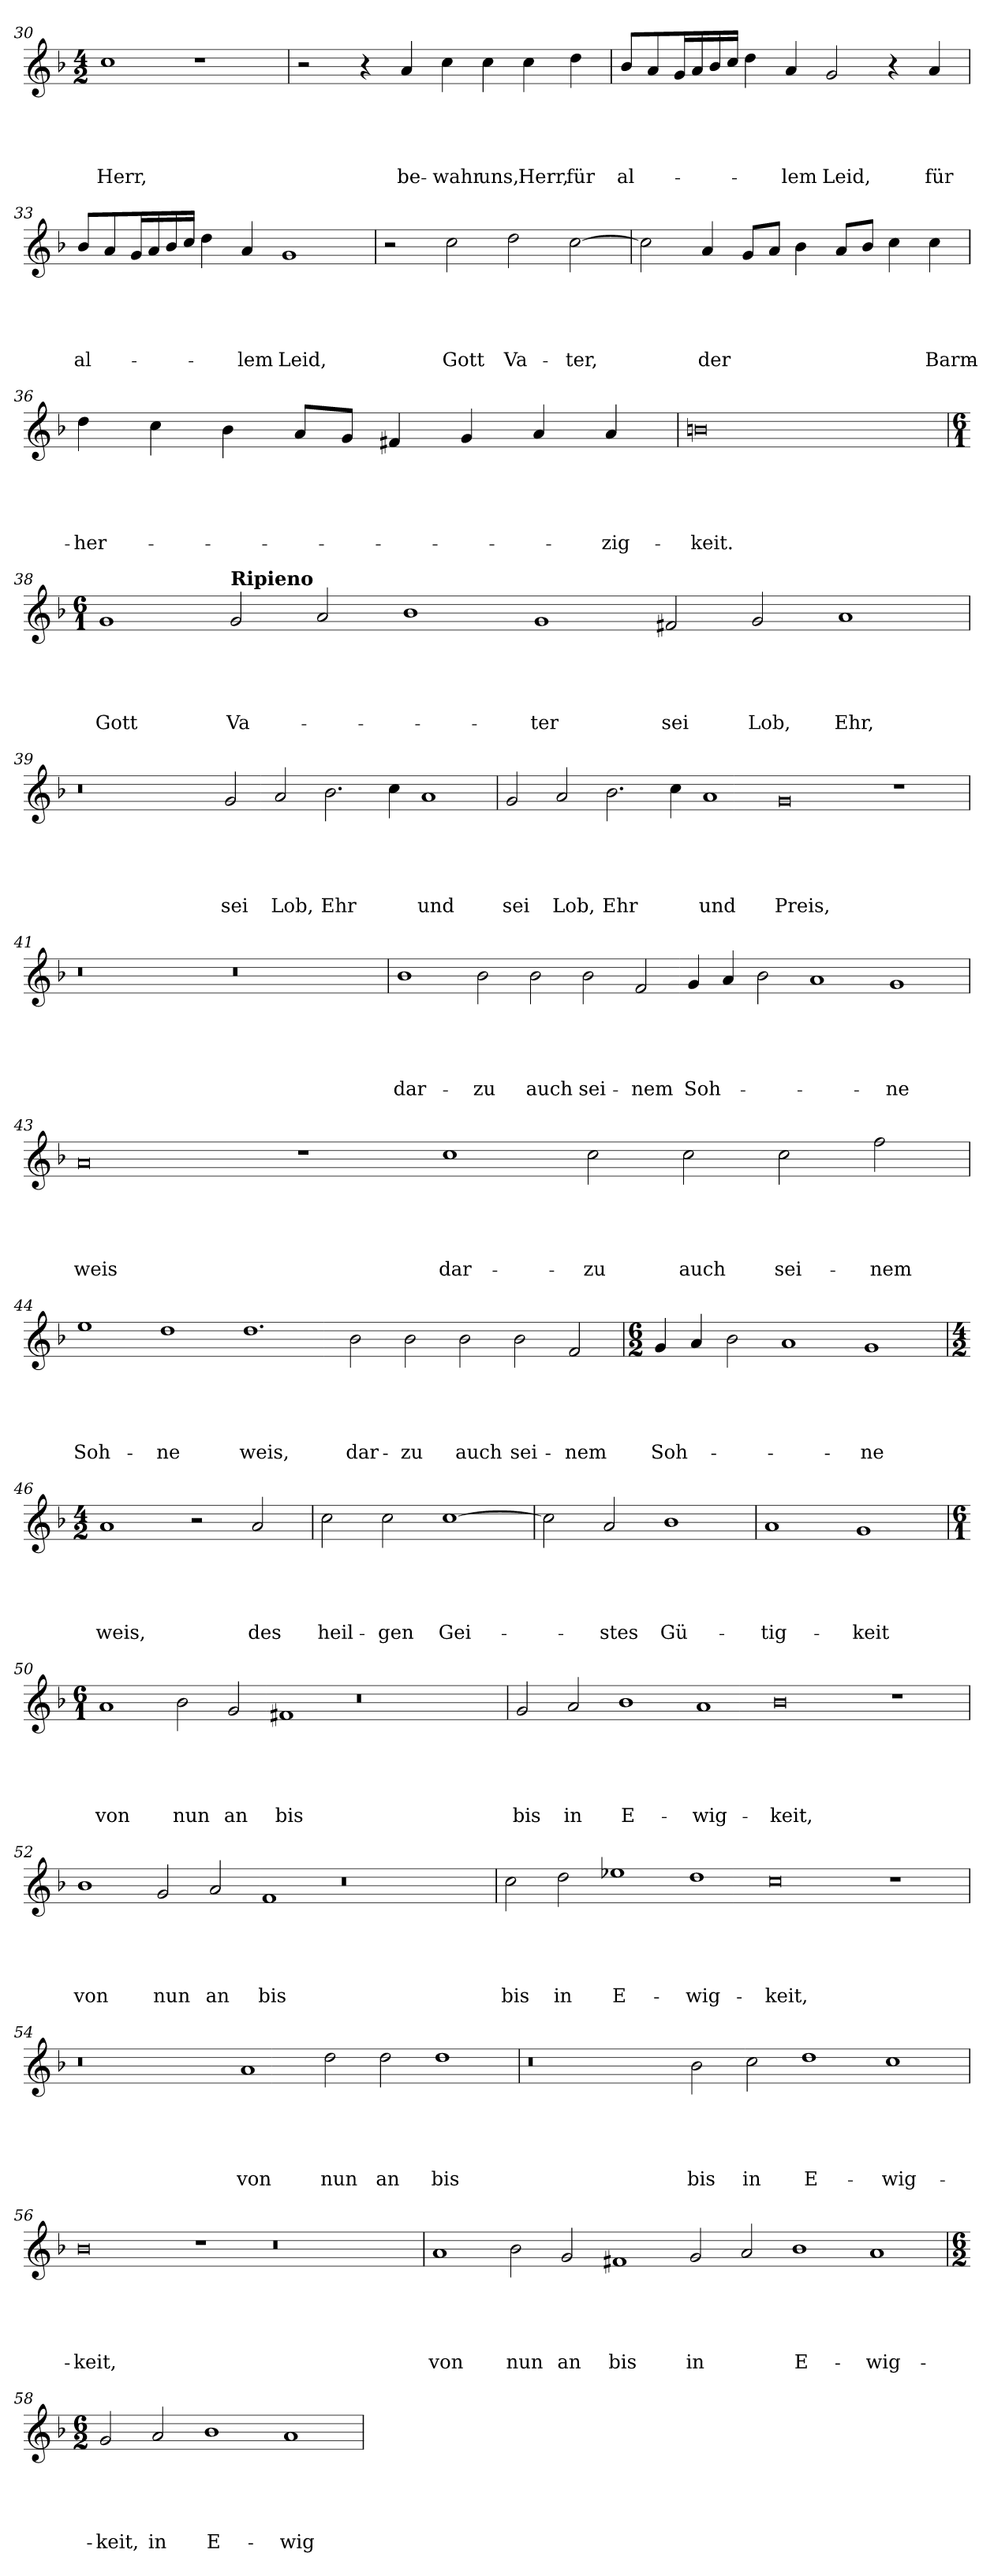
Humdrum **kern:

**kern	**text	**text	**text	**text	**text
*part1	*part1	*part1	*part1	*part1	*part1
*staff1	*staff1	*staff1	*staff1	*staff1	*staff1
*clefG2	*	*	*	*	*
*k[b-]	*	*	*	*	*
*F:	*	*	*	*	*
*M4/2	*	*	*	*	*
=30	=30	=30	=30	=30	=30
!	!	!	!	!	!LO:LY:b
1cc	.	.	.	.	Herr,
1r	.	.	.	.	.
!!LO:LB:g=z
=31	=31	=31	=31	=31	=31
2r	.	.	.	.	.
4r	.	.	.	.	.
!	!	!	!	!	!LO:LY:b
4a/	.	.	.	.	be-
!	!	!	!	!	!LO:LY:b
4cc\	.	.	.	.	-wahr
!	!	!	!	!	!LO:LY:b
4cc\	.	.	.	.	uns,
!	!	!	!	!	!LO:LY:b
4cc\	.	.	.	.	Herr,
!	!	!	!	!	!LO:LY:b
4dd\	.	.	.	.	für
=32	=32	=32	=32	=32	=32
!	!	!	!	!	!LO:LY:b
8b-/L	.	.	.	.	al-
8a/	.	.	.	.	.
16g/L	.	.	.	.	.
16a/	.	.	.	.	.
16b-/	.	.	.	.	.
16cc/JJ	.	.	.	.	.
4dd\	.	.	.	.	.
!	!	!	!	!	!LO:LY:b
4a/	.	.	.	.	-lem
!	!	!	!	!	!LO:LY:b
2g/	.	.	.	.	Leid,
4r	.	.	.	.	.
!	!	!	!	!	!LO:LY:b
4a/	.	.	.	.	für
=33	=33	=33	=33	=33	=33
!	!	!	!	!	!LO:LY:b
8b-/L	.	.	.	.	al-
8a/	.	.	.	.	.
16g/L	.	.	.	.	.
16a/	.	.	.	.	.
16b-/	.	.	.	.	.
16cc/JJ	.	.	.	.	.
4dd\	.	.	.	.	.
!	!	!	!	!	!LO:LY:b
4a/	.	.	.	.	-lem
!	!	!	!	!	!LO:LY:b
1g	.	.	.	.	Leid,
!!LO:LB:g=z
=34	=34	=34	=34	=34	=34
2r	.	.	.	.	.
!	!	!	!	!	!LO:LY:b
2cc\	.	.	.	.	Gott
!	!	!	!	!	!LO:LY:b
2dd\	.	.	.	.	Va-
!	!	!	!	!	!LO:LY:b
[2cc\	.	.	.	.	-ter,
=35	=35	=35	=35	=35	=35
2cc\]	.	.	.	.	.
!	!	!	!	!	!LO:LY:b
4a/	.	.	.	.	der
8g/L	.	.	.	.	.
8a/J	.	.	.	.	.
4b-\	.	.	.	.	.
8a/L	.	.	.	.	.
8b-/J	.	.	.	.	.
4cc\	.	.	.	.	.
!	!	!	!	!	!LO:LY:b
4cc\	.	.	.	.	Barm-
=36	=36	=36	=36	=36	=36
!	!	!	!	!	!LO:LY:b
4dd\	.	.	.	.	-her-
4cc\	.	.	.	.	.
4b-\	.	.	.	.	.
8a/L	.	.	.	.	.
8g/J	.	.	.	.	.
4f#X/	.	.	.	.	.
4g/	.	.	.	.	.
4a/	.	.	.	.	.
!	!	!	!	!	!LO:LY:b
4a/	.	.	.	.	-zig-
=37	=37	=37	=37	=37	=37
!	!	!	!	!	!LO:LY:b
0bn	.	.	.	.	-keit.
!!LO:LB:g=z
=38	=38	=38	=38	=38	=38
*M6/1	*	*	*	*	*
!	!	!	!	!	!LO:LY:b
1g	.	.	.	.	Gott
!LO:TX:a:B:t=Ripieno	!	!	!	!	!
!	!	!	!	!	!LO:LY:b
2g/	.	.	.	.	Va-
2a/	.	.	.	.	.
1b-	.	.	.	.	.
!	!	!	!	!	!LO:LY:b
1g	.	.	.	.	-ter
!	!	!	!	!	!LO:LY:b
2f#X/	.	.	.	.	sei
!	!	!	!	!	!LO:LY:b
2g/	.	.	.	.	Lob,
!	!	!	!	!	!LO:LY:b
1a	.	.	.	.	Ehr,
=39	=39	=39	=39	=39	=39
0.r	.	.	.	.	.
!	!	!	!	!	!LO:LY:b
2g/	.	.	.	.	sei
!	!	!	!	!	!LO:LY:b
2a/	.	.	.	.	Lob,
!	!	!	!	!	!LO:LY:b
2.b-\	.	.	.	.	Ehr
4cc\	.	.	.	.	.
!	!	!	!	!	!LO:LY:b
1a	.	.	.	.	und
=40	=40	=40	=40	=40	=40
!	!	!	!	!	!LO:LY:b
2g/	.	.	.	.	sei
!	!	!	!	!	!LO:LY:b
2a/	.	.	.	.	Lob,
!	!	!	!	!	!LO:LY:b
2.b-\	.	.	.	.	Ehr
4cc\	.	.	.	.	.
!	!	!	!	!	!LO:LY:b
1a	.	.	.	.	und
!	!	!	!	!	!LO:LY:b
0g	.	.	.	.	Preis,
1r	.	.	.	.	.
!!LO:LB:g=z
=41	=41	=41	=41	=41	=41
0.r	.	.	.	.	.
0.r	.	.	.	.	.
=42	=42	=42	=42	=42	=42
!	!	!	!	!	!LO:LY:b
1b-	.	.	.	.	dar-
!	!	!	!	!	!LO:LY:b
2b-\	.	.	.	.	-zu
!	!	!	!	!	!LO:LY:b
2b-\	.	.	.	.	auch
!	!	!	!	!	!LO:LY:b
2b-\	.	.	.	.	sei-
!	!	!	!	!	!LO:LY:b
2f/	.	.	.	.	-nem
!	!	!	!	!	!LO:LY:b
4g/	.	.	.	.	Soh-
4a/	.	.	.	.	.
2b-\	.	.	.	.	.
1a	.	.	.	.	.
!	!	!	!	!	!LO:LY:b
1g	.	.	.	.	-ne
=43	=43	=43	=43	=43	=43
!	!	!	!	!	!LO:LY:b
0a	.	.	.	.	weis
1r	.	.	.	.	.
!	!	!	!	!	!LO:LY:b
1cc	.	.	.	.	dar-
!	!	!	!	!	!LO:LY:b
2cc\	.	.	.	.	-zu
!	!	!	!	!	!LO:LY:b
2cc\	.	.	.	.	auch
!	!	!	!	!	!LO:LY:b
2cc\	.	.	.	.	sei-
!	!	!	!	!	!LO:LY:b
2ff\	.	.	.	.	-nem
!!LO:LB:g=z
=44	=44	=44	=44	=44	=44
!	!	!	!	!	!LO:LY:b
1ee	.	.	.	.	Soh-
!	!	!	!	!	!LO:LY:b
1dd	.	.	.	.	-ne
!	!	!	!	!	!LO:LY:b
1.dd	.	.	.	.	weis,
!	!	!	!	!	!LO:LY:b
2b-\	.	.	.	.	dar-
!	!	!	!	!	!LO:LY:b
2b-\	.	.	.	.	-zu
!	!	!	!	!	!LO:LY:b
2b-\	.	.	.	.	auch
!	!	!	!	!	!LO:LY:b
2b-\	.	.	.	.	sei-
!	!	!	!	!	!LO:LY:b
2f/	.	.	.	.	-nem
=45	=45	=45	=45	=45	=45
*M6/2	*	*	*	*	*
!	!	!	!	!	!LO:LY:b
4g/	.	.	.	.	Soh-
4a/	.	.	.	.	.
2b-\	.	.	.	.	.
1a	.	.	.	.	.
!	!	!	!	!	!LO:LY:b
1g	.	.	.	.	-ne
=46	=46	=46	=46	=46	=46
*M4/2	*	*	*	*	*
!	!	!	!	!	!LO:LY:b
1a	.	.	.	.	weis,
2r	.	.	.	.	.
!	!	!	!	!	!LO:LY:b
2a/	.	.	.	.	des
!!LO:LB:g=z
=47	=47	=47	=47	=47	=47
!	!	!	!	!	!LO:LY:b
2cc\	.	.	.	.	heil-
!	!	!	!	!	!LO:LY:b
2cc\	.	.	.	.	-gen
!	!	!	!	!	!LO:LY:b
[1cc	.	.	.	.	Gei-
=48	=48	=48	=48	=48	=48
2cc\]	.	.	.	.	.
!	!	!	!	!	!LO:LY:b
2a/	.	.	.	.	-stes
!	!	!	!	!	!LO:LY:b
1b-	.	.	.	.	Gü-
=49	=49	=49	=49	=49	=49
!	!	!	!	!	!LO:LY:b
1a	.	.	.	.	-tig-
!	!	!	!	!	!LO:LY:b
1g	.	.	.	.	-keit
=50	=50	=50	=50	=50	=50
*M6/1	*	*	*	*	*
!	!	!	!	!	!LO:LY:b
1a	.	.	.	.	von
!	!	!	!	!	!LO:LY:b
2b-\	.	.	.	.	nun
!	!	!	!	!	!LO:LY:b
2g/	.	.	.	.	an
!	!	!	!	!	!LO:LY:b
1f#X	.	.	.	.	bis
0.r	.	.	.	.	.
!!LO:LB:g=z
=51	=51	=51	=51	=51	=51
!	!	!	!	!	!LO:LY:b
2g/	.	.	.	.	bis
!	!	!	!	!	!LO:LY:b
2a/	.	.	.	.	in
!	!	!	!	!	!LO:LY:b
1b-	.	.	.	.	E-
!	!	!	!	!	!LO:LY:b
1a	.	.	.	.	-wig-
!	!	!	!	!	!LO:LY:b
0b-	.	.	.	.	-keit,
1r	.	.	.	.	.
=52	=52	=52	=52	=52	=52
!	!	!	!	!	!LO:LY:b
1b-	.	.	.	.	von
!	!	!	!	!	!LO:LY:b
2g/	.	.	.	.	nun
!	!	!	!	!	!LO:LY:b
2a/	.	.	.	.	an
!	!	!	!	!	!LO:LY:b
1f	.	.	.	.	bis
0.r	.	.	.	.	.
=53	=53	=53	=53	=53	=53
!	!	!	!	!	!LO:LY:b
2cc\	.	.	.	.	bis
!	!	!	!	!	!LO:LY:b
2dd\	.	.	.	.	in
!	!	!	!	!	!LO:LY:b
1ee-X	.	.	.	.	E-
!	!	!	!	!	!LO:LY:b
1dd	.	.	.	.	-wig-
!	!	!	!	!	!LO:LY:b
0cc	.	.	.	.	-keit,
1r	.	.	.	.	.
!!LO:LB:g=z
=54	=54	=54	=54	=54	=54
0.r	.	.	.	.	.
!	!	!	!	!	!LO:LY:b
1a	.	.	.	.	von
!	!	!	!	!	!LO:LY:b
2dd\	.	.	.	.	nun
!	!	!	!	!	!LO:LY:b
2dd\	.	.	.	.	an
!	!	!	!	!	!LO:LY:b
1dd	.	.	.	.	bis
=55	=55	=55	=55	=55	=55
0.r	.	.	.	.	.
!	!	!	!	!	!LO:LY:b
2b-\	.	.	.	.	bis
!	!	!	!	!	!LO:LY:b
2cc\	.	.	.	.	in
!	!	!	!	!	!LO:LY:b
1dd	.	.	.	.	E-
!	!	!	!	!	!LO:LY:b
1cc	.	.	.	.	-wig-
=56	=56	=56	=56	=56	=56
!	!	!	!	!	!LO:LY:b
0b-	.	.	.	.	-keit,
1r	.	.	.	.	.
0.r	.	.	.	.	.
=57	=57	=57	=57	=57	=57
!	!	!	!	!	!LO:LY:b
1a	.	.	.	.	von
!	!	!	!	!	!LO:LY:b
2b-\	.	.	.	.	nun
!	!	!	!	!	!LO:LY:b
2g/	.	.	.	.	an
!	!	!	!	!	!LO:LY:b
1f#X	.	.	.	.	bis
!	!	!	!	!	!LO:LY:b
2g/	.	.	.	.	in
2a/	.	.	.	.	.
!	!	!	!	!	!LO:LY:b
1b-	.	.	.	.	E-
!	!	!	!	!	!LO:LY:b
1a	.	.	.	.	-wig-
!!LO:LB:g=z
=58	=58	=58	=58	=58	=58
*M6/2	*	*	*	*	*
!	!	!	!	!	!LO:LY:b
2g/	.	.	.	.	-keit,
!	!	!	!	!	!LO:LY:b
2a/	.	.	.	.	in
!	!	!	!	!	!LO:LY:b
1b-	.	.	.	.	E-
!	!	!	!	!	!LO:LY:b
1a	.	.	.	.	-wig-
=	=	=	=	=	=
*-	*-	*-	*-	*-	*-
